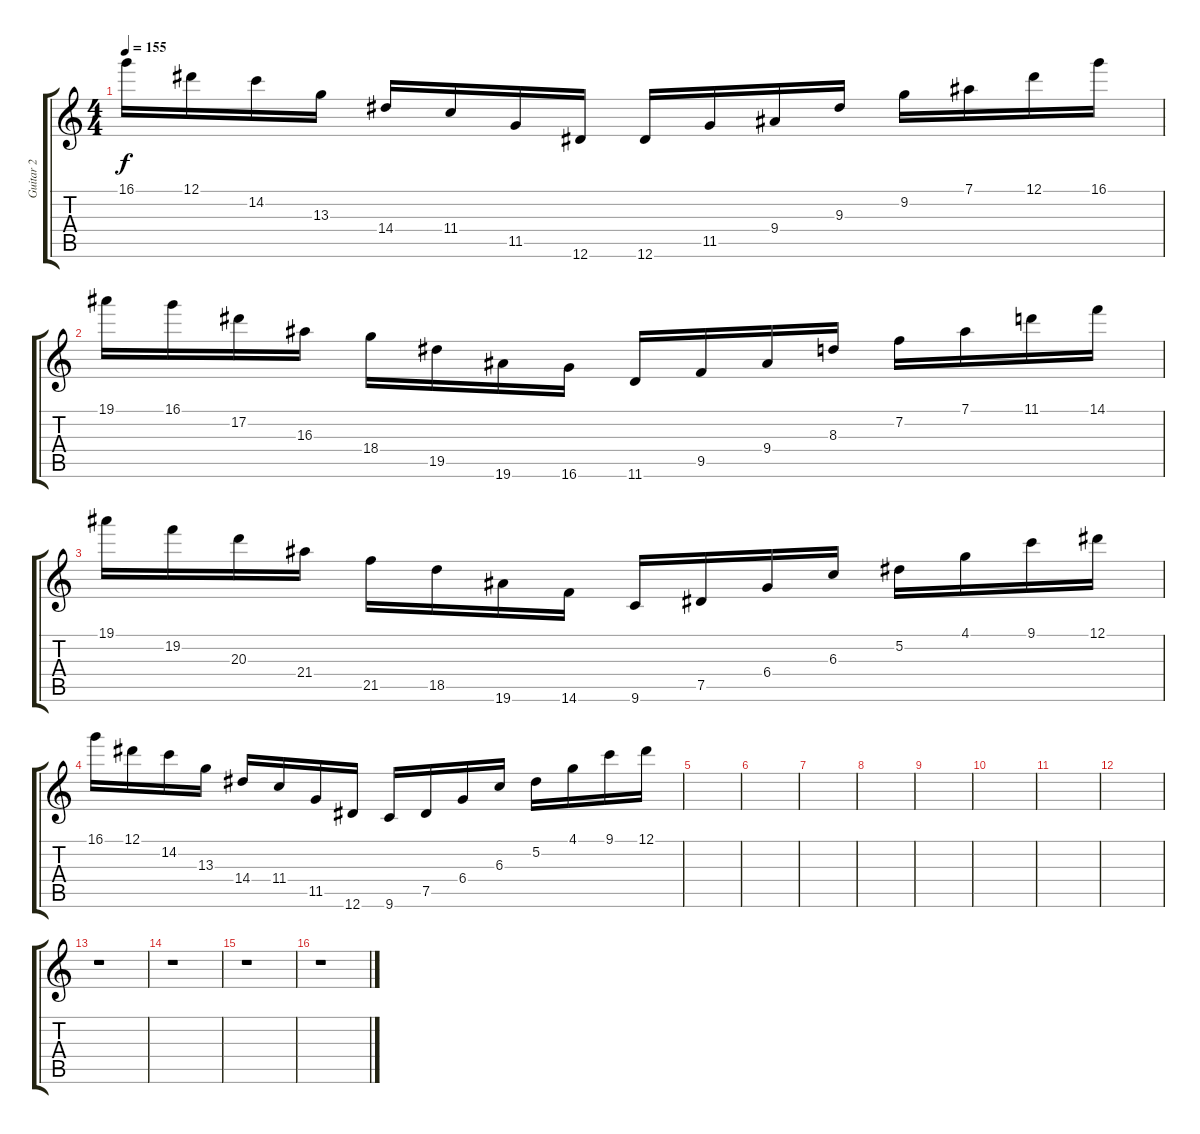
\track ("Guitar 2" "Guitar 2") {instrument acousticguitarnylon}
\staff {score tabs}
\tuning (Eb4 Bb3 Gb3 Db3 Ab2 Eb2) {hide}
\ts (4 4)
\tempo 155
\clef g2
\ks c
16.1.16{dy f} 12.1.16 14.2.16 13.3.16 14.4.16 11.4.16 11.5.16 12.6.16 12.6.16 11.5.16 9.4.16 9.3.16 9.2.16 7.1.16 12.1.16 16.1.16 |
19.1.16 16.1.16 17.2.16 16.3.16 18.4.16 19.5.16 19.6.16 16.6.16 11.6.16 9.5.16 9.4.16 8.3.16 7.2.16 7.1.16 11.1.16 14.1.16 |
19.1.16 19.2.16 20.3.16 21.4.16 21.5.16 18.5.16 19.6.16 14.6.16 9.6.16 7.5.16 6.4.16 6.3.16 5.2.16 4.1.16 9.1.16 12.1.16 |
16.1.16 12.1.16 14.2.16 13.3.16 14.4.16 11.4.16 11.5.16 12.6.16 9.6.16 7.5.16 6.4.16 6.3.16 5.2.16 4.1.16 9.1.16 12.1.16 |
|
|
|
|
|
|
|
|
r.1 |
r.1 |
r.1 |
r.1
